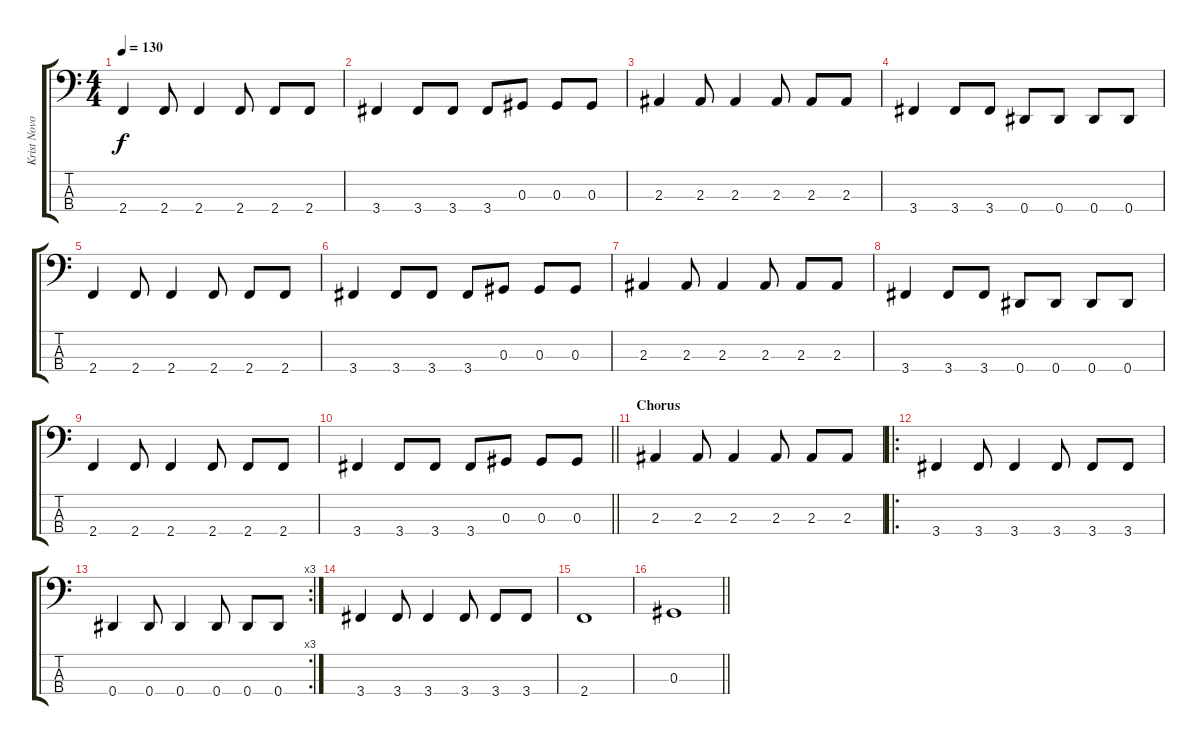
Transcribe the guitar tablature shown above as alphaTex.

\track ("Krist Novoselic" "Krist Novo") {instrument electricbasspick}
\staff {score tabs}
\tuning (Gb2 Db2 Ab1 Eb1) {hide}
\ts (4 4)
\tempo 130
\clef f4
\ks c
2.4.4{dy f} 2.4.8 2.4.4 2.4.8 2.4.8 2.4.8 |
3.4.4 3.4.8 3.4.8 3.4.8 0.3.8 0.3.8 0.3.8 |
2.3.4 2.3.8 2.3.4 2.3.8 2.3.8 2.3.8 |
3.4.4 3.4.8 3.4.8 0.4.8 0.4.8 0.4.8 0.4.8 |
2.4.4 2.4.8 2.4.4 2.4.8 2.4.8 2.4.8 |
3.4.4 3.4.8 3.4.8 3.4.8 0.3.8 0.3.8 0.3.8 |
2.3.4 2.3.8 2.3.4 2.3.8 2.3.8 2.3.8 |
3.4.4 3.4.8 3.4.8 0.4.8 0.4.8 0.4.8 0.4.8 |
2.4.4 2.4.8 2.4.4 2.4.8 2.4.8 2.4.8 |
\barLineRight lightlight
3.4.4 3.4.8 3.4.8 3.4.8 0.3.8 0.3.8 0.3.8 |
\section ("" "Chorus")
2.3.4 2.3.8 2.3.4 2.3.8 2.3.8 2.3.8 |
\ro
3.4.4 3.4.8 3.4.4 3.4.8 3.4.8 3.4.8 |
\rc 3
0.4.4 0.4.8 0.4.4 0.4.8 0.4.8 0.4.8 |
3.4.4 3.4.8 3.4.4 3.4.8 3.4.8 3.4.8 |
2.4.1 |
\barLineRight lightlight
0.3.1
